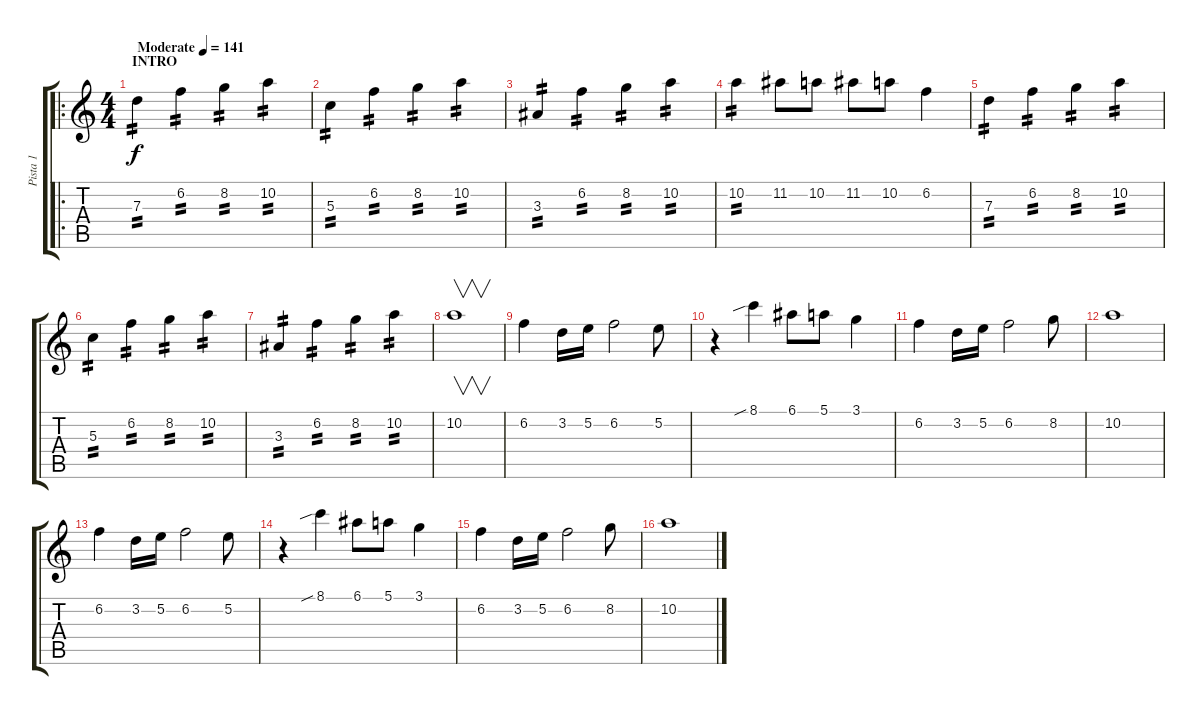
\track ("Pista 1" "Pista 1") {instrument electricguitarclean}
\staff {score tabs}
\tuning (E4 B3 G3 D3 A2 E2) {hide}
\ro
\ts (4 4)
\section ("" "INTRO")
\tempo (141 "Moderate")
\clef g2
\ks c
7.3.4{tp 2 dy f instrument electricguitarclean} 6.2.4{tp 2} 8.2.4{tp 2} 10.2.4{tp 2} |
5.3.4{tp 2} 6.2.4{tp 2} 8.2.4{tp 2} 10.2.4{tp 2} |
3.3.4{tp 2} 6.2.4{tp 2} 8.2.4{tp 2} 10.2.4{tp 2} |
10.2.4{tp 2} 11.2.8 10.2.8 11.2.8 10.2.8 6.2.4 |
7.3.4{tp 2} 6.2.4{tp 2} 8.2.4{tp 2} 10.2.4{tp 2} |
5.3.4{tp 2} 6.2.4{tp 2} 8.2.4{tp 2} 10.2.4{tp 2} |
3.3.4{tp 2} 6.2.4{tp 2} 8.2.4{tp 2} 10.2.4{tp 2} |
10.2.1{v} |
6.2.4 3.2.16 5.2.16 6.2.2 5.2.8 |
r.4 8.1{sib}.4 6.1.8 5.1.8 3.1.4 |
6.2.4 3.2.16 5.2.16 6.2.2 8.2.8 |
10.2.1 |
6.2.4 3.2.16 5.2.16 6.2.2 5.2.8 |
r.4 8.1{sib}.4 6.1.8 5.1.8 3.1.4 |
6.2.4 3.2.16 5.2.16 6.2.2 8.2.8 |
10.2.1
